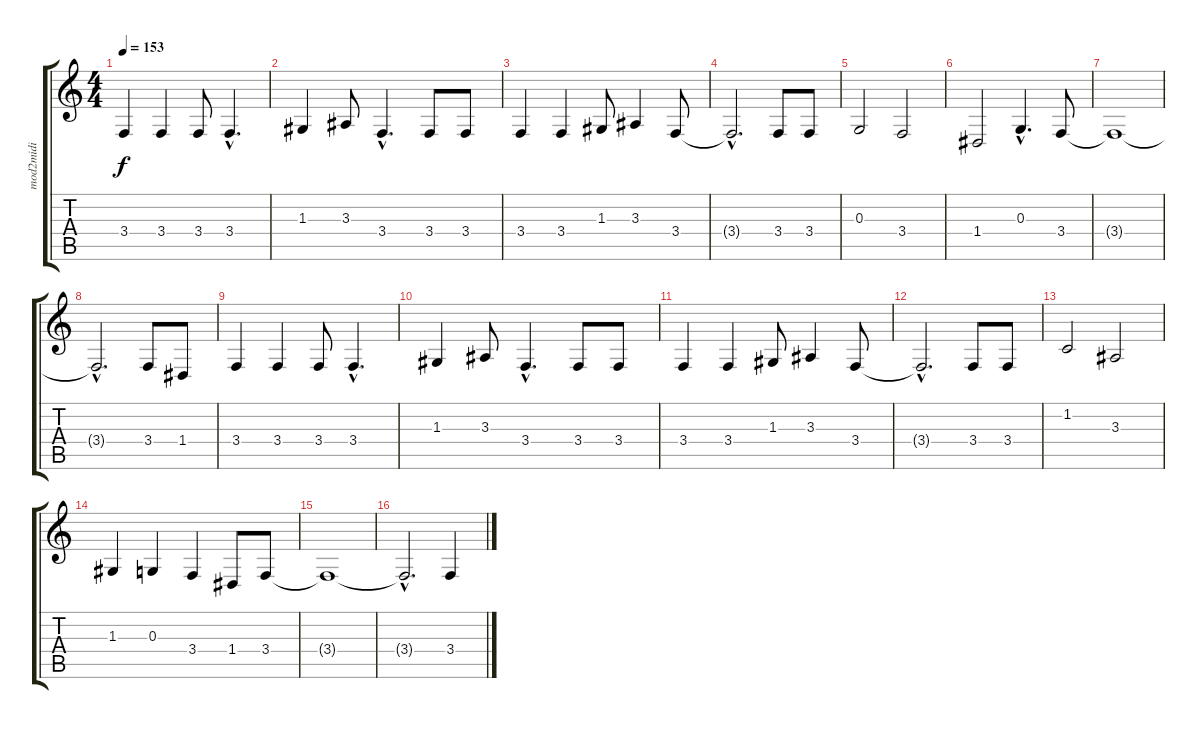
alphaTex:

\track ("mod2midi" "mod2midi") {instrument gunshot}
\staff {score tabs}
\tuning (E4 B3 G3 D3 A2 E2) {hide}
\ts (4 4)
\tempo 153
\clef g2
\ks c
3.4.4{dy f instrument electricguitarclean} 3.4.4 3.4.8 3.4{hac}.4{d} |
1.3.4 3.3.8 3.4{hac}.4{d} 3.4.8 3.4.8 |
3.4.4 3.4.4 1.3.8 3.3.4 3.4.8 |
3.4{hac t}.2{d} 3.4.8 3.4.8 |
0.3.2 3.4.2 |
1.4.2 0.3{hac}.4{d} 3.4.8 |
3.4{t}.1 |
3.4{hac t}.2{d} 3.4.8 1.4.8 |
3.4.4 3.4.4 3.4.8 3.4{hac}.4{d} |
1.3.4 3.3.8 3.4{hac}.4{d} 3.4.8 3.4.8 |
3.4.4 3.4.4 1.3.8 3.3.4 3.4.8 |
3.4{hac t}.2{d} 3.4.8 3.4.8 |
1.2.2 3.3.2 |
1.3.4 0.3.4 3.4.4 1.4.8 3.4.8 |
3.4{t}.1 |
3.4{hac t}.2{d} 3.4.4
